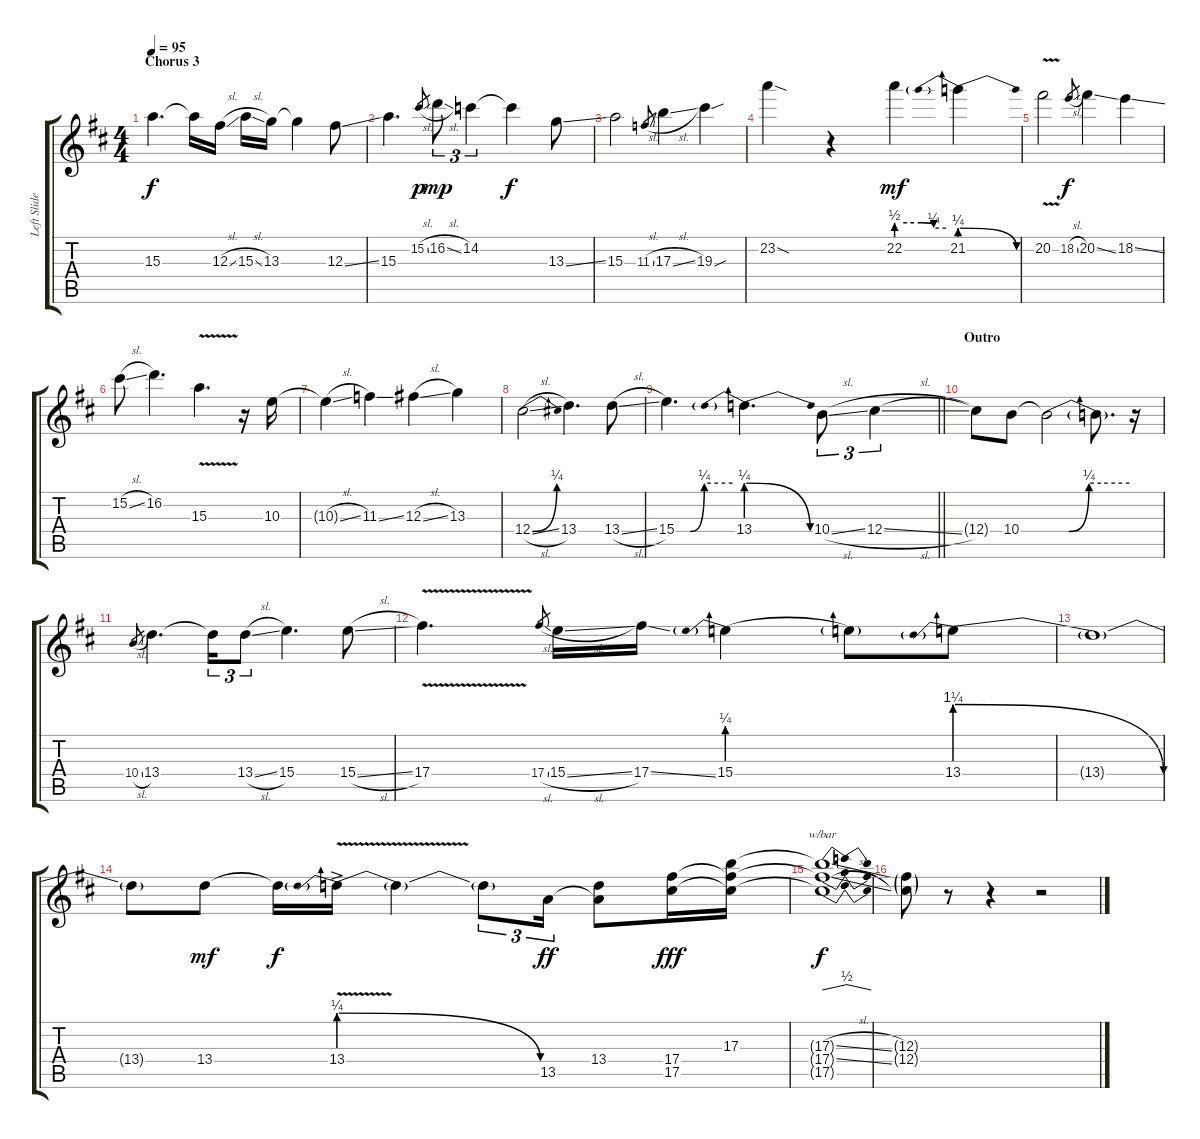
\track ("Left Slide Guitar" "Left Slide") {instrument electricguitarjazz}
\staff {score tabs}
\tuning (Eb4 Bb3 Gb3 Db3 Ab2 D2) {hide}
\ts (4 4)
\section ("" "Chorus 3")
\tempo 95
\clef g2
\ks d
15.3.4{d dy f} 15.3{t}.16 12.3{sl}.16 15.3{sl}.16 13.3.16 13.3{t}.4 12.3{ss}.8 |
15.3.4{d} 15.2{sl}.8{gr dy p} 16.2{sl}.8{tu (3 2) dy mp} 14.2.4{tu (3 2)} 14.2{t}.4{dy f} 13.3{ss}.8 |
15.3.2 11.3{sl}.8{gr} 17.3{sl}.4 19.3{sou}.4 |
23.2{sod}.4 r.4 22.2{be (custom 0 2 30 2 45 1 60 1)}.4{dy mf} 21.2{be (prebendrelease 0 1 60 0)}.4 |
20.2{v}.2 18.2{sl}.8{gr dy f} 20.2{ss}.4 18.2{ss}.4 |
15.2{sl}.8 16.2.4{d} 15.3{v}.4{d} r.16 10.3.16 |
10.3{sl t}.4 11.3{ss}.4 12.3{sl}.4 13.3.4 |
12.4{be (bend 0 0 60 1) sl}.2 13.4.4{d} 13.4{sl}.8 |
\barLineRight lightlight
15.4{be (custom 0 0 15 0 30 1 60 1)}.4{d} 13.4{be (prebendrelease 0 1 60 0)}.4{d} 10.4{sl}.8{tu (3 2)} 12.4{sl}.4{tu (3 2)} |
\section ("" "Outro")
12.4{t}.8 10.4.8 10.4{be (custom 0 0 15 0 30 1 39 1 60 1) t}.2 10.4{t}.8{d} r.16 |
10.4{sl}.8{gr} 13.4.4{d} 13.4{t}.16{tu (3 2)} 13.4{sl}.8{tu (3 2)} 15.4.4{d} 15.4{sl}.8 |
17.4{v}.4{d} 17.4{sl}.8{gr} 15.4{sl}.16 17.4{ss}.16 15.4{be (prebend 0 1 60 1)}.4 15.4{t}.8 13.4{be (prebendrelease 0 5 60 0)}.8 |
13.4{t}.1 |
13.4{t}.8 13.4.8{dy mf} 13.4{t}.16{dy f} 13.4{be (prebendrelease 0 1 60 0) v ac}.16 13.4{t}.4{volume 12} 13.4{t}.8{tu (3 2)} 13.5.16{tu (3 2) dy ff} (13.4 13.5{t}).8 (17.4 17.5).16{dy fff} (17.3 17.4{t} 17.5{t}).16 |
(17.3{sl t} 17.4{sl t} 17.5{t}).1{tbe (dip default 0 0 30 2 60 0) dy f} |
(12.3{g} 12.4{g}).8 r.8 r.4 r.2
